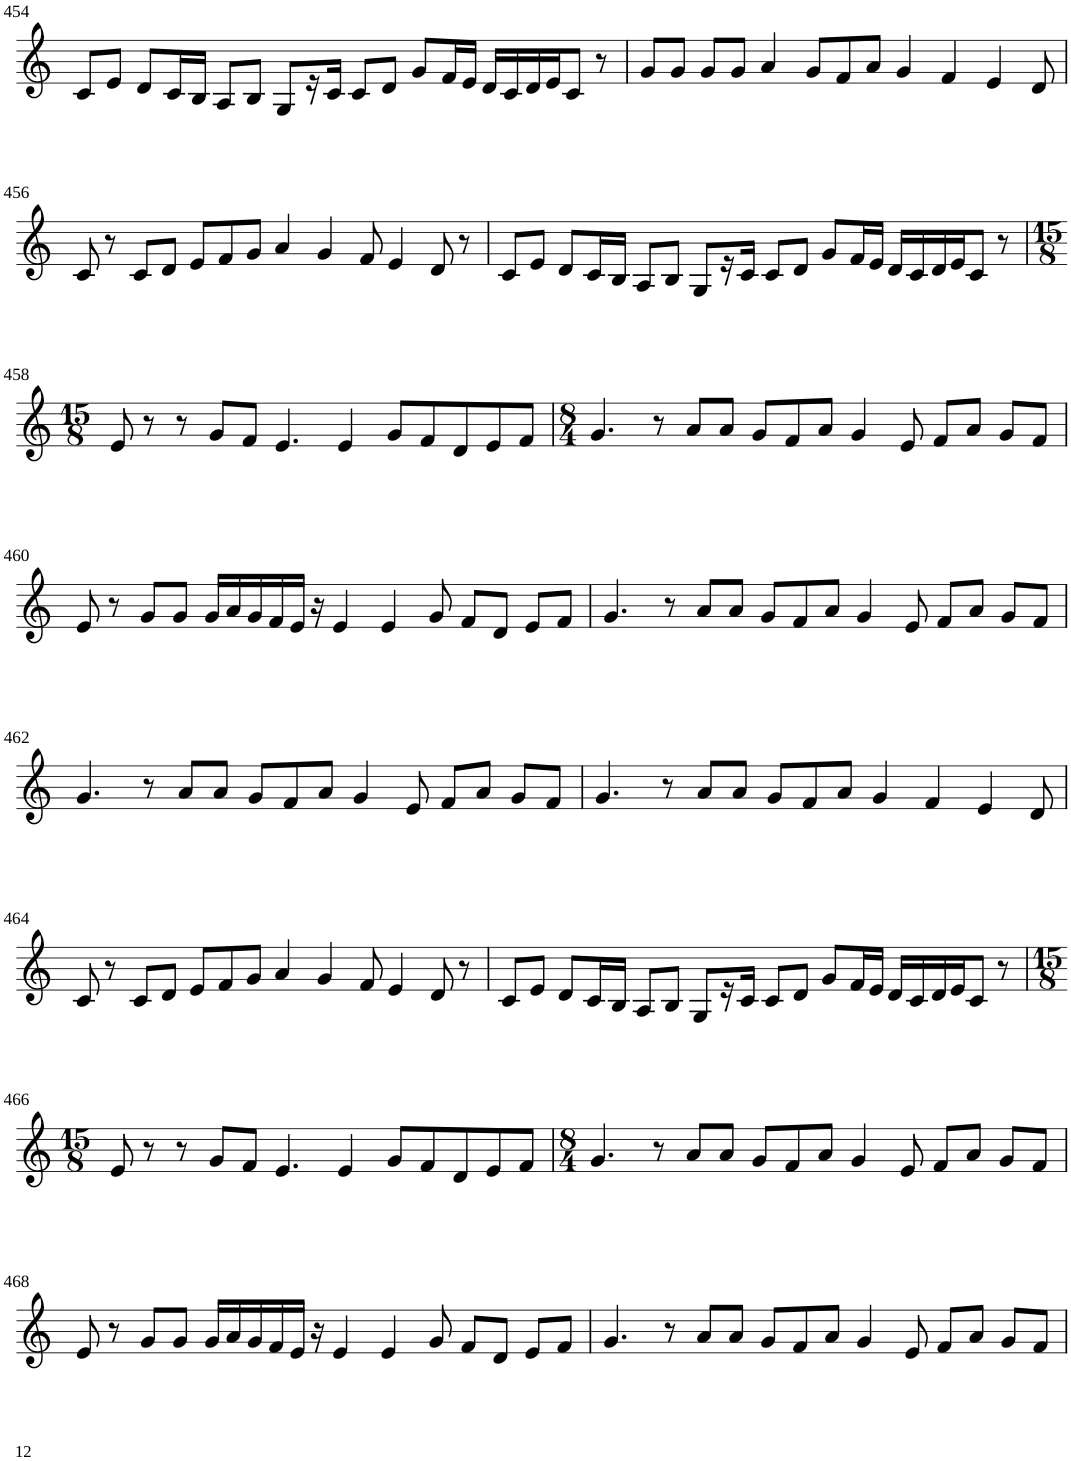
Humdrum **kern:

**kern
*part1
*staff1
*I"Violin
!!LO:PB:g=z
*clefG2
*k[]
*M8/4
=454
8c/L
8e/J
8d/L
16c/L
16B/JJ
8A/L
8B/J
8G/L
16r
16c/JJ
8c/L
8d/J
8g/L
16f/L
16e/JJ
16d/LL
16c/
16d/
16e/J
8c/J
8r
=455
8g/L
8g/J
8g/L
8g/J
4a/
8g/L
8f/
8a/J
4g/
4f/
4e/
8d/
!!LO:LB:g=z
=456
8c/
8r
8c/L
8d/J
8e/L
8f/
8g/J
4a/
4g/
8f/
4e/
8d/
8r
=457
8c/L
8e/J
8d/L
16c/L
16B/JJ
8A/L
8B/J
8G/L
16r
16c/JJ
8c/L
8d/J
8g/L
16f/L
16e/JJ
16d/LL
16c/
16d/
16e/J
8c/J
8r
!!LO:LB:g=z
=458
*M15/8
8e/
8r
8r
8g/L
8f/J
4.e/
4e/
8g/L
8f/
8d/
8e/
8f/J
=459
*M8/4
4.g/
8r
8a/L
8a/J
8g/L
8f/
8a/J
4g/
8e/
8f/L
8a/J
8g/L
8f/J
!!LO:LB:g=z
=460
8e/
8r
8g/L
8g/J
16g/LL
16a/
16g/
16f/
16e/JJ
16r
4e/
4e/
8g/
8f/L
8d/J
8e/L
8f/J
=461
4.g/
8r
8a/L
8a/J
8g/L
8f/
8a/J
4g/
8e/
8f/L
8a/J
8g/L
8f/J
!!LO:LB:g=z
=462
4.g/
8r
8a/L
8a/J
8g/L
8f/
8a/J
4g/
8e/
8f/L
8a/J
8g/L
8f/J
=463
4.g/
8r
8a/L
8a/J
8g/L
8f/
8a/J
4g/
4f/
4e/
8d/
!!LO:LB:g=z
=464
8c/
8r
8c/L
8d/J
8e/L
8f/
8g/J
4a/
4g/
8f/
4e/
8d/
8r
=465
8c/L
8e/J
8d/L
16c/L
16B/JJ
8A/L
8B/J
8G/L
16r
16c/JJ
8c/L
8d/J
8g/L
16f/L
16e/JJ
16d/LL
16c/
16d/
16e/J
8c/J
8r
!!LO:LB:g=z
=466
*M15/8
8e/
8r
8r
8g/L
8f/J
4.e/
4e/
8g/L
8f/
8d/
8e/
8f/J
=467
*M8/4
4.g/
8r
8a/L
8a/J
8g/L
8f/
8a/J
4g/
8e/
8f/L
8a/J
8g/L
8f/J
!!LO:LB:g=z
=468
8e/
8r
8g/L
8g/J
16g/LL
16a/
16g/
16f/
16e/JJ
16r
4e/
4e/
8g/
8f/L
8d/J
8e/L
8f/J
=469
4.g/
8r
8a/L
8a/J
8g/L
8f/
8a/J
4g/
8e/
8f/L
8a/J
8g/L
8f/J
=
*-
